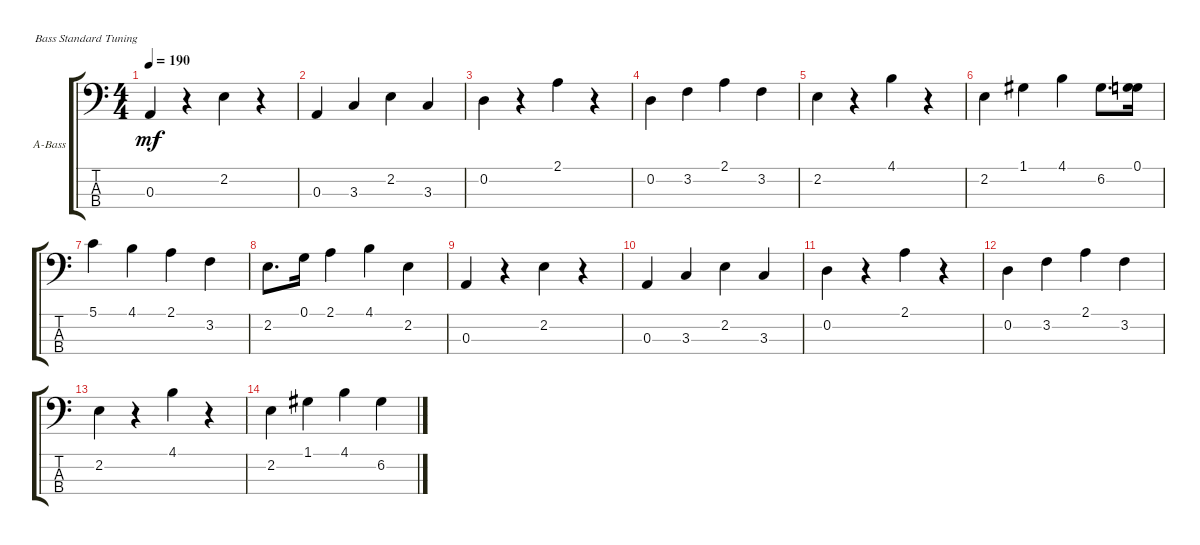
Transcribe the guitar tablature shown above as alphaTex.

\bracketExtendMode groupsimilarinstruments
\firstSystemTrackNameOrientation horizontal
\otherSystemsTrackNameOrientation horizontal
\track ("Contrabasse (Viol" "A-Bass") {instrument acousticbass}
\staff {score tabs}
\tuning (G2 D2 A1 E1)
\ts (4 4)
\tempo 190
\clef f4
\ks c
0.3.4{dy mf} r.4 2.2.4 r.4 |
0.3.4 3.3.4 2.2.4 3.3.4 |
0.2.4 r.4 2.1.4 r.4 |
0.2.4 3.2.4 2.1.4 3.2.4 |
2.2.4 r.4 4.1.4 r.4 |
2.2.4 1.1.4 4.1.4 6.2.8{d} (6.2{t} 0.1).16 |
5.1.4 4.1.4 2.1.4 3.2.4 |
2.2.8{d} 0.1.16 2.1.4 4.1.4 2.2.4 |
0.3.4 r.4 2.2.4 r.4 |
0.3.4 3.3.4 2.2.4 3.3.4 |
0.2.4 r.4 2.1.4 r.4 |
0.2.4 3.2.4 2.1.4 3.2.4 |
2.2.4 r.4 4.1.4 r.4 |
2.2.4 1.1.4 4.1.4 6.2.4
